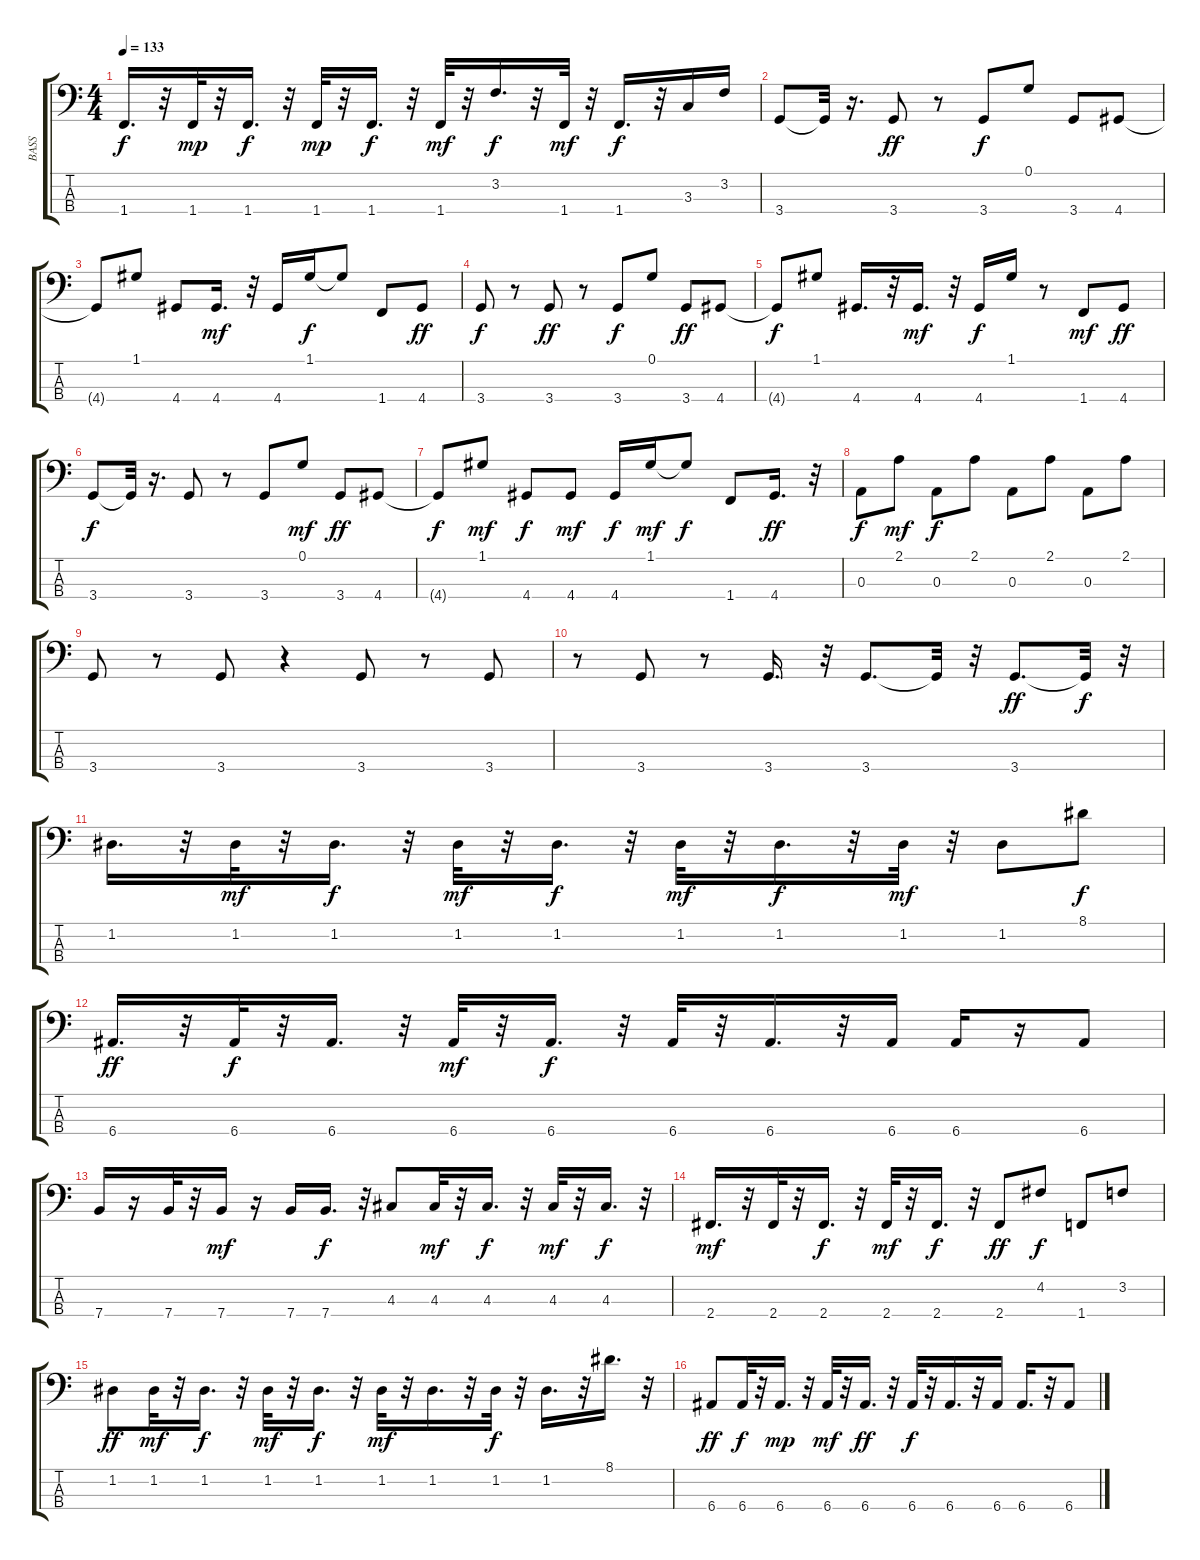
\track ("BASS                                " "BASS      ") {instrument synthbass2}
\staff {score tabs}
\tuning (G2 D2 A1 E1) {hide}
\ts (4 4)
\tempo 133
\clef f4
\ks c
1.4.16{d dy f} r.32 1.4.32{dy mp} r.32 1.4.16{d dy f} r.32 1.4.32{dy mp} r.32 1.4.16{d dy f} r.32 1.4.32{dy mf} r.32 3.2.16{d dy f} r.32 1.4.32{dy mf} r.32 1.4.16{d dy f} r.32 3.3.16 3.2.16 |
3.4.8 3.4{t}.32 r.16{d} 3.4.8{dy ff} r.8 3.4.8{dy f} 0.1.8 3.4.8 4.4.8 |
4.4{t}.8 1.1.8 4.4.8 4.4.16{d dy mf} r.32 4.4.16 1.1.16{dy f} 1.1{t}.8 1.4.8 4.4.8{dy ff} |
3.4.8{dy f} r.8 3.4.8{dy ff} r.8 3.4.8{dy f} 0.1.8 3.4.8{dy ff} 4.4.8 |
4.4{t}.8{dy f} 1.1.8 4.4.16{d} r.32 4.4.16{d dy mf} r.32 4.4.16{dy f} 1.1.16 r.8 1.4.8{dy mf} 4.4.8{dy ff} |
3.4.8{dy f} 3.4{t}.32 r.16{d} 3.4.8 r.8 3.4.8 0.1.8{dy mf} 3.4.8{dy ff} 4.4.8 |
4.4{t}.8{dy f} 1.1.8{dy mf} 4.4.8{dy f} 4.4.8{dy mf} 4.4.16{dy f} 1.1.16{dy mf} 1.1{t}.8{dy f} 1.4.8 4.4.16{d dy ff} r.32 |
0.3.8{dy f} 2.1.8{dy mf} 0.3.8{dy f} 2.1.8 0.3.8 2.1.8 0.3.8 2.1.8 |
3.4.8 r.8 3.4.8 r.4 3.4.8 r.8 3.4.8 |
r.8 3.4.8 r.8 3.4.16{d} r.32 3.4.8{d} 3.4{t}.32 r.32 3.4.8{d dy ff} 3.4{t}.32{dy f} r.32 |
1.2.16{d} r.32 1.2.32{dy mf} r.32 1.2.16{d dy f} r.32 1.2.32{dy mf} r.32 1.2.16{d dy f} r.32 1.2.32{dy mf} r.32 1.2.16{d dy f} r.32 1.2.32{dy mf} r.32 1.2.8 8.1.8{dy f} |
6.4.16{d dy ff} r.32 6.4.32{dy f} r.32 6.4.16{d} r.32 6.4.32{dy mf} r.32 6.4.16{d dy f} r.32 6.4.32 r.32 6.4.16{d} r.32 6.4.16 6.4.16 r.16 6.4.8 |
7.4.16 r.16 7.4.32 r.32 7.4.16{dy mf} r.16 7.4.16 7.4.16{d dy f} r.32 4.3.8 4.3.32{dy mf} r.32 4.3.16{d dy f} r.32 4.3.32{dy mf} r.32 4.3.16{d dy f} r.32 |
2.4.16{d dy mf} r.32 2.4.32 r.32 2.4.16{d dy f} r.32 2.4.32{dy mf} r.32 2.4.16{d dy f} r.32 2.4.8{dy ff} 4.2.8{dy f} 1.4.8 3.2.8 |
1.2.8{dy ff} 1.2.32{dy mf} r.32 1.2.16{d dy f} r.32 1.2.32{dy mf} r.32 1.2.16{d dy f} r.32 1.2.32{dy mf} r.32 1.2.16{d} r.32 1.2.32{dy f} r.32 1.2.16{d} r.32 8.1.16{d} r.32 |
6.4.8{dy ff} 6.4.32{dy f} r.32 6.4.16{d dy mp} r.32 6.4.32{dy mf} r.32 6.4.16{d dy ff} r.32 6.4.32{dy f} r.32 6.4.16{d} r.32 6.4.16 6.4.16{d} r.32 6.4.8
